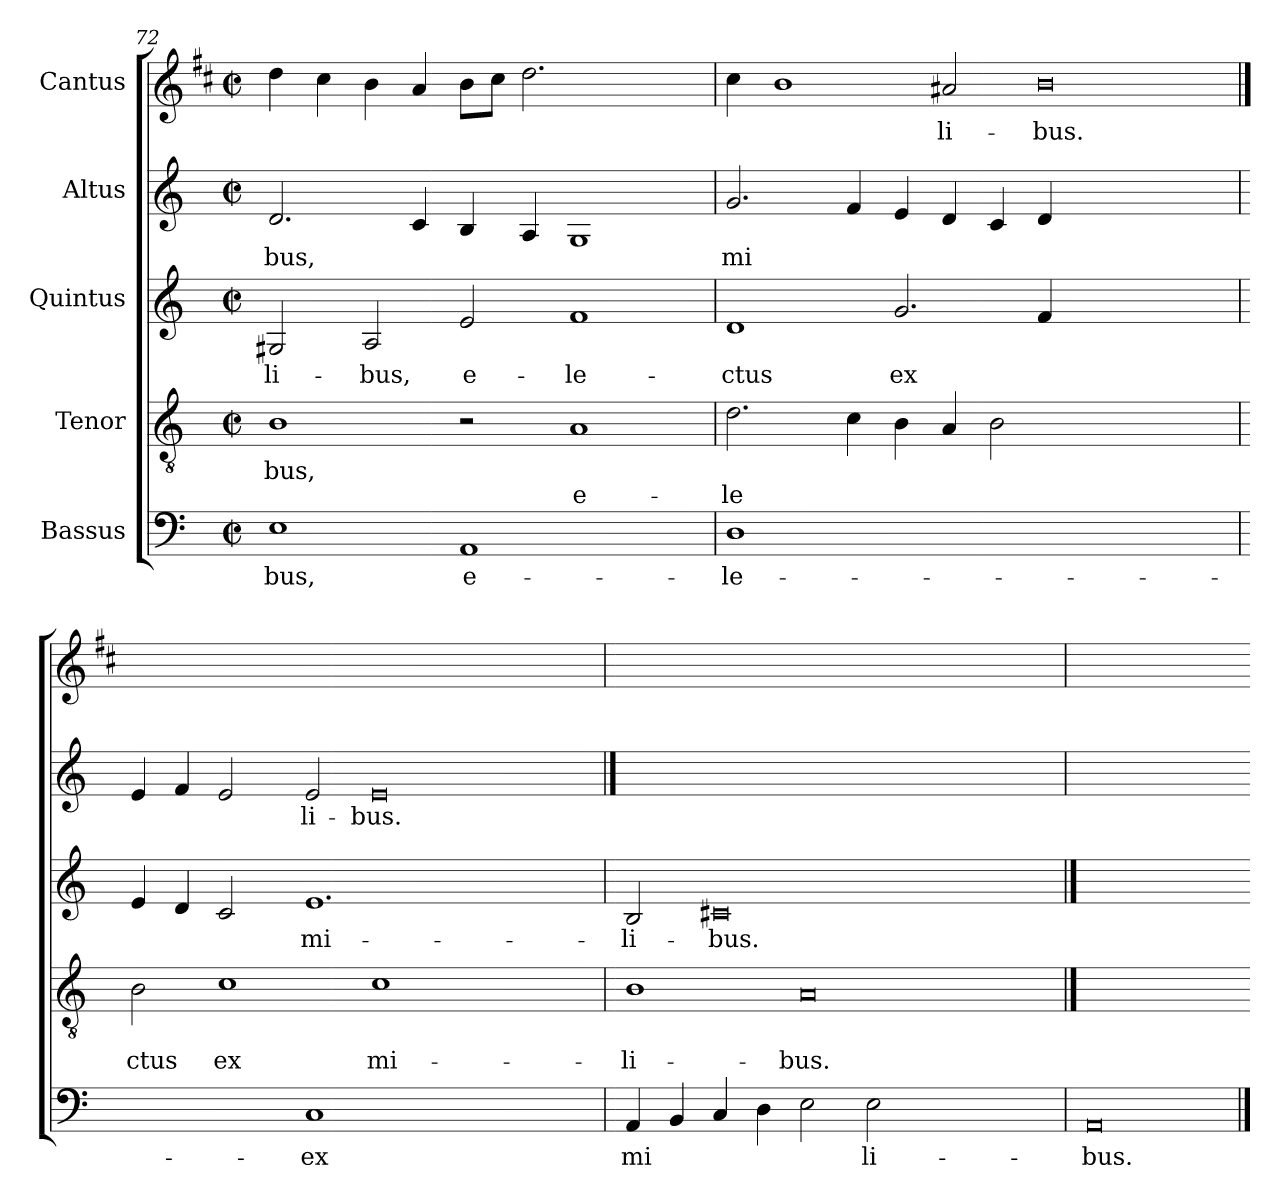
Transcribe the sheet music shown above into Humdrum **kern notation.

**kern	**text	**kern	**text	**text	**kern	**text	**kern	**text	**kern	**text
*part5	*part5	*part4	*part4	*part4	*part3	*part3	*part2	*part2	*part1	*part1
*staff5	*staff5	*staff4	*staff4	*staff4	*staff3	*staff3	*staff2	*staff2	*staff1	*staff1
*I"Bassus	*	*I"Tenor	*	*	*I"Quintus	*	*I"Altus	*	*I"Cantus	*
*clefF4	*	*clefGv2	*	*	*clefG2	*	*clefG2	*	*clefG2	*
*	*	*	*	*	*	*	*	*	*ITrd1c2	*
*k[]	*	*k[]	*	*	*k[]	*	*k[]	*	*k[]	*
*C:	*	*C:	*	*	*C:	*	*C:	*	*C:	*
*M4/2	*	*M4/2	*	*	*M4/2	*	*M4/2	*	*M4/2	*
*met(c|)	*	*met(c|)	*	*	*met(c|)	*	*met(c|)	*	*met(c|)	*
=72	=72	=72	=72	=72	=72	=72	=72	=72	=72	=72
!	!LO:LY:b	!	!LO:LY:b	!	!	!LO:LY:b	!	!LO:LY:b	!	!
1E	-bus,	1B	-bus,	.	2G#X	li-	2.d	-bus,	4cc	.
.	.	.	.	.	.	.	.	.	4b	.
!	!	!	!	!	!	!LO:LY:b	!	!	!	!
.	.	.	.	.	2A	-bus,	.	.	4a	.
.	.	.	.	.	.	.	4c	.	4g	.
!	!LO:LY:b	!	!	!	!	!LO:LY:b	!	!	!	!
1AA	e-	2r	.	.	2e	e-	4B	.	8aL	.
.	.	.	.	.	.	.	.	.	8bJ	.
.	.	.	.	.	.	.	4A	.	2.cc	.
!	!	!	!	!LO:LY:b	!	!LO:LY:b	!	!	!	!
.	.	1A	.	e-	1f	-le-	1G	.	.	.
2ryy	.	.	.	.	.	.	.	.	2ryy	.
=73	=73	=73	=73	=73	=73	=73	=73	=73	=73	=73
!	!LO:LY:b	!	!	!LO:LY:b	!	!LO:LY:b	!	!LO:LY:b	!	!
1D	-le-	2.d	.	-le	1d	-ctus	2.g	mi	4b	.
.	.	.	.	.	.	.	.	.	1a	.
.	.	4c	.	.	.	.	4f	.	.	.
!	!LO:LY:b	!	!	!	!	!LO:LY:b	!	!	!	!
[1GGyy	-ctus	4B	.	.	2.g	ex	4e	.	.	.
!	!	!	!	!	!	!	!	!	!	!LO:LY:b
.	.	4A	.	.	.	.	4d	.	2g#X	li-
.	.	2B	.	.	.	.	4c	.	.	.
!	!	!	!	!	!	!	!	!	!	!LO:LY:b
.	.	.	.	.	4f	.	4d	.	0a	-bus.
1..ryy	.	1..ryy	.	.	1..ryy	.	1..ryy	.	.	.
=	==	=	==	==	=	==	=	==	==	==
!	!	!	!	!LO:LY:b	!	!	!	!	!	!
2.GGyy_	.	2B	.	ctus	4e	.	4e	.	0ryy	.
.	.	.	.	.	4d	.	4f	.	.	.
!	!	!	!	!LO:LY:b	!	!	!	!	!	!
.	.	1c	.	ex	2c	.	2e	.	.	.
4GGyy]	.	.	.	.	.	.	.	.	.	.
!	!LO:LY:b	!	!	!	!	!LO:LY:b	!	!LO:LY:b	!	!
1C	ex	.	.	.	1.e	mi-	2e	li-	.	.
!	!	!	!	!LO:LY:b	!	!	!	!LO:LY:b	!	!
.	.	1c	.	mi-	.	.	0e	-bus.	.	.
1.ryy	.	.	.	.	.	.	.	.	1.ryy	.
.	.	1ryy	.	.	1ryy	.	.	.	.	.
=	=	=	=	=	=	=	==	=	=	=
!	!LO:LY:b	!	!	!LO:LY:b	!	!LO:LY:b	!	!	!	!
4AA	mi	1B	.	-li-	2B	-li-	0ryy	.	0ryy	.
4BB	.	.	.	.	.	.	.	.	.	.
!	!	!	!	!	!	!LO:LY:b	!	!	!	!
4C	.	.	.	.	0c#X	-bus.	.	.	.	.
4D	.	.	.	.	.	.	.	.	.	.
!	!	!	!	!LO:LY:b	!	!	!	!	!	!
2E	.	0A	.	-bus.	.	.	.	.	.	.
!	!LO:LY:b	!	!	!	!	!	!	!	!	!
2E	li-	.	.	.	.	.	.	.	.	.
1ryy	.	.	.	.	.	.	1ryy	.	1ryy	.
.	.	.	.	.	2ryy	.	.	.	.	.
=	=	==	=	=	==	=	=	=	=	=
!	!LO:LY:b	!	!	!	!	!	!	!	!	!
0AA	-bus.	0ryy	.	.	0ryy	.	0ryy	.	0ryy	.
==	=	=	=	=	=	=	=	=	=	=
*-	*-	*-	*-	*-	*-	*-	*-	*-	*-	*-
